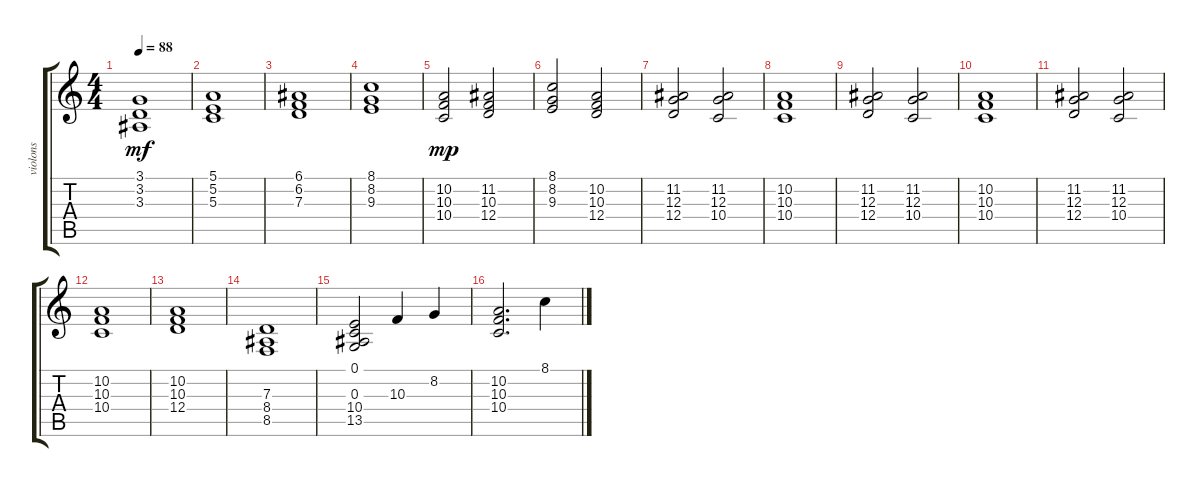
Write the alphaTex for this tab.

\track ("violons" "violons") {instrument stringensemble1}
\staff {score tabs}
\tuning (E4 B3 G3 D3 A2 E2) {hide}
\ts (4 4)
\tempo 88
\clef g2
\ks c
(3.1 3.2 3.3).1{dy mf} |
(5.1 5.2 5.3).1 |
(6.1 6.2 7.3).1 |
(8.1 8.2 9.3).1 |
(10.2 10.3 10.4).2{dy mp} (11.2 10.3 12.4).2 |
(8.1 8.2 9.3).2 (10.2 10.3 12.4).2 |
(11.2 12.3 12.4).2 (11.2 12.3 10.4).2 |
(10.2 10.3 10.4).1 |
(11.2 12.3 12.4).2 (11.2 12.3 10.4).2 |
(10.2 10.3 10.4).1 |
(11.2 12.3 12.4).2 (11.2 12.3 10.4).2 |
(10.2 10.3 10.4).1 |
(10.2 10.3 12.4).1 |
(7.3 8.4 8.5).1 |
(0.1 0.3 10.4 13.5).2 10.3.4 8.2.4 |
(10.2 10.3 10.4).2{d} 8.1.4
